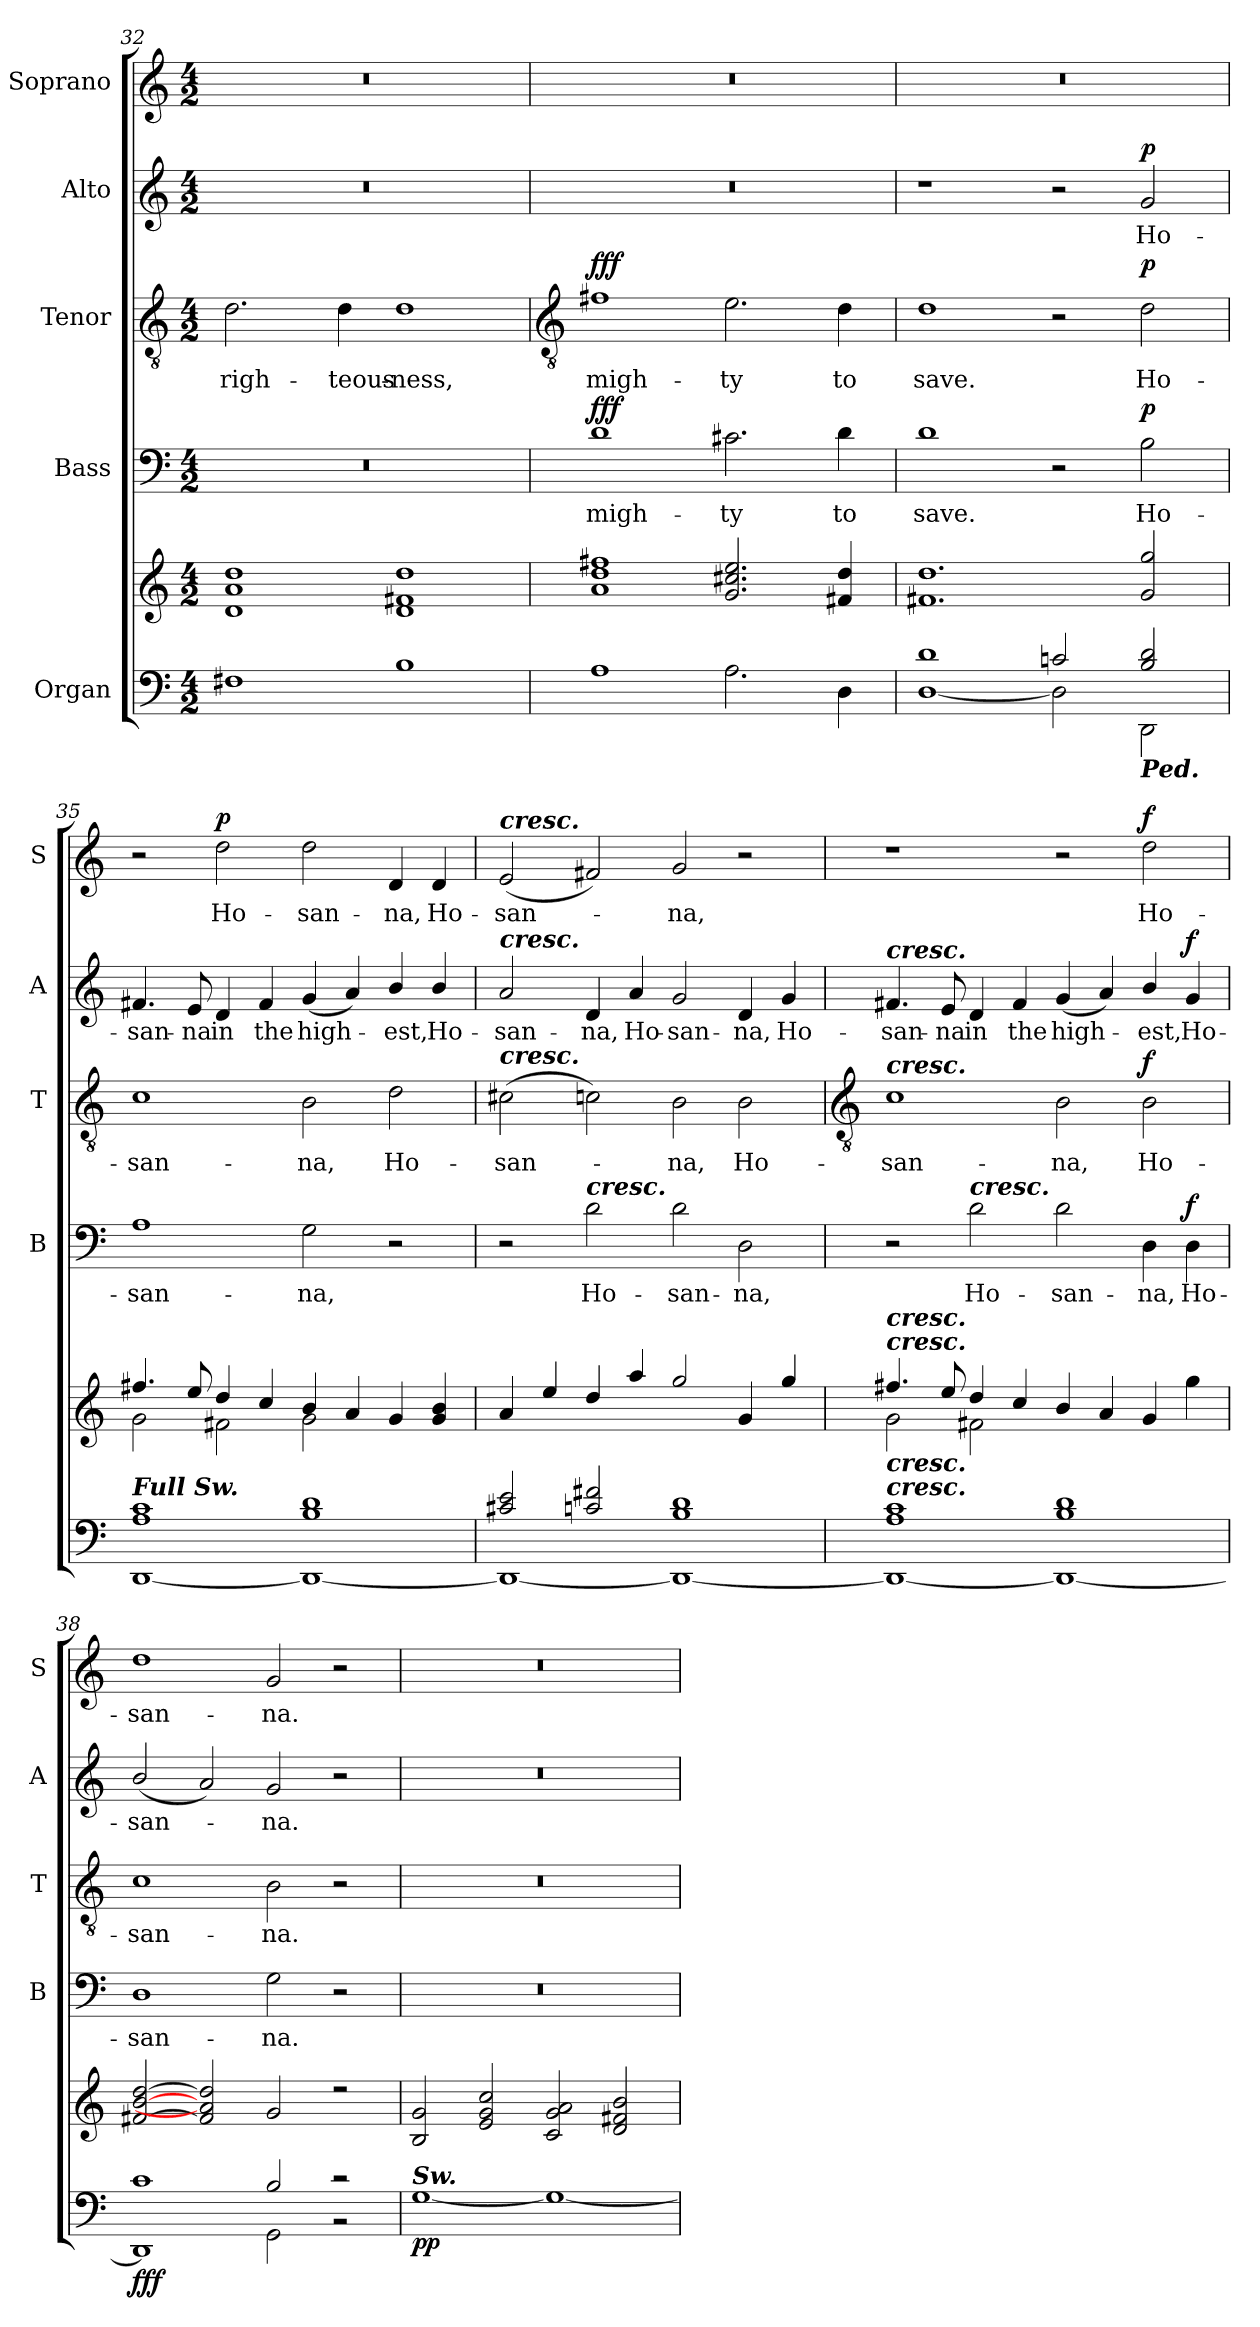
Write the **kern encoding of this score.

**kern	**kern	**dynam	**kern	**text	**dynam	**kern	**text	**dynam	**kern	**text	**dynam	**kern	**text	**dynam
*part5	*part5	*part5	*part4	*part4	*part4	*part3	*part3	*part3	*part2	*part2	*part2	*part1	*part1	*part1
*staff6	*staff5	*staff5/6	*staff4	*staff4	*staff4	*staff3	*staff3	*staff3	*staff2	*staff2	*staff2	*staff1	*staff1	*staff1
*I"Organ	*	*	*I"Bass	*	*	*I"Tenor	*	*	*I"Alto	*	*	*I"Soprano	*	*
*	*	*	*I'B	*	*	*I'T	*	*	*I'A	*	*	*I'S	*	*
*clefF4	*clefG2	*	*clefF4	*	*	*clefGv2	*	*	*clefG2	*	*	*clefG2	*	*
*k[]	*k[]	*	*k[]	*	*	*k[]	*	*	*k[]	*	*	*k[]	*	*
*C:	*C:	*	*C:	*	*	*C:	*	*	*C:	*	*	*C:	*	*
*M4/2	*M4/2	*	*M4/2	*	*	*M4/2	*	*	*M4/2	*	*	*M4/2	*	*
=32	=32	=32	=32	=32	=32	=32	=32	=32	=32	=32	=32	=32	=32	=32
*^	*	*	*	*	*	*	*	*	*	*	*	*	*	*
!	!	!	!	!	!	!	!	!LO:LY:b	!	!	!	!	!	!	!
0ryy	1F#X\	1d 1a 1dd	.	0r	.	.	2.d	righ-	.	0r	.	.	0r	.	.
!	!	!	!	!	!	!	!	!LO:LY:b	!	!	!	!	!	!	!
.	.	.	.	.	.	.	4d	-teous-	.	.	.	.	.	.	.
!	!	!	!	!	!	!	!	!LO:LY:b	!	!	!	!	!	!	!
.	1B\	1d 1f#X 1dd	.	.	.	.	1d	-ness,	.	.	.	.	.	.	.
!!LO:LB:g=z
=33	=33	=33	=33	=33	=33	=33	=33	=33	=33	=33	=33	=33	=33	=33	=33
*	*	*	*	*	*	*	*clefGv2	*	*	*	*	*	*	*	*
*	*	*^	*	*	*	*	*	*	*	*	*	*	*	*	*
!	!	!	!	!	!	!LO:LY:b	!LO:DY:b	!	!LO:LY:b	!LO:DY:b	!	!	!	!	!	!
0ryy	1A\	1a 1dd 1ff#X	0ryy	.	1d	migh-	fff	1f#X	migh-	fff	0r	.	.	0r	.	.
!	!	!	!	!	!	!LO:LY:b	!	!	!LO:LY:b	!	!	!	!	!	!	!
.	2.A\	2.g 2.cc#X 2.ee	.	.	2.c#X	-ty	.	2.e	-ty	.	.	.	.	.	.	.
!	!	!	!	!	!	!LO:LY:b	!	!	!LO:LY:b	!	!	!	!	!	!	!
.	4D\	4f#X 4dd	.	.	4d	to	.	4d	to	.	.	.	.	.	.	.
=34	=34	=34	=34	=34	=34	=34	=34	=34	=34	=34	=34	=34	=34	=34	=34	=34
!	!	!	!	!	!	!LO:LY:b	!	!	!LO:LY:b	!	!	!	!	!	!	!
1d/	[1D\	1.f#X 1.dd	0ryy	.	1d	save.	.	1d	save.	.	1r	.	.	0r	.	.
2cn/	2D\]	.	.	.	2r	.	.	2r	.	.	2r	.	.	.	.	.
!LO:TX:b:Bi:t=Ped.	!	!	!	!	!	!	!	!	!	!	!	!	!	!	!	!
!	!	!	!	!	!	!LO:LY:b	!LO:DY:b	!	!LO:LY:b	!LO:DY:b	!	!LO:LY:b	!LO:DY:b	!	!	!
2B/ 2d/	2DD\	2g 2gg	.	.	2B	Ho-	p	2d	Ho-	p	2g	Ho-	p	.	.	.
=35	=35	=35	=35	=35	=35	=35	=35	=35	=35	=35	=35	=35	=35	=35	=35	=35
!LO:TX:a:Bi:t=Full Sw.	!	!	!	!	!	!	!	!	!	!	!	!	!	!	!	!
!	!	!	!	!	!	!LO:LY:b	!	!	!LO:LY:b	!	!	!LO:LY:b	!	!	!	!
1A/ 1c/	[1DD\	4.ff#X/	2g\	.	1A	-san-	.	1c	-san-	.	4.f#X	-san-	.	2r	.	.
!	!	!	!	!	!	!	!	!	!	!	!	!LO:LY:b	!	!	!	!
.	.	8ee/	.	.	.	.	.	.	.	.	8e	-na	.	.	.	.
!	!	!	!	!	!	!	!	!	!	!	!	!LO:LY:b	!	!	!LO:LY:b	!LO:DY:b
.	.	4dd/	2f#X\	.	.	.	.	.	.	.	4d	in	.	2dd	Ho-	p
!	!	!	!	!	!	!	!	!	!	!	!	!LO:LY:b	!	!	!	!
.	.	4cc/	.	.	.	.	.	.	.	.	4f#	the	.	.	.	.
!	!	!	!	!	!	!LO:LY:b	!	!	!LO:LY:b	!	!	!LO:LY:b	!	!	!LO:LY:b	!
1B/ 1d/	1DD\_	4b/	2g\	.	2G	-na,	.	2B	-na,	.	(<4g	high-	.	2dd	-san-	.
.	.	4a	.	.	.	.	.	.	.	.	4a)	.	.	.	.	.
!	!	!	!	!	!	!	!	!	!LO:LY:b	!	!	!LO:LY:b	!	!	!LO:LY:b	!
.	.	4g	2ryy	.	2r	.	.	2d	Ho-	.	4b/	est,	.	4d	-na,	.
!	!	!	!	!	!	!	!	!	!	!	!	!LO:LY:b	!	!	!LO:LY:b	!
.	.	4g 4b	.	.	.	.	.	.	.	.	4b/	Ho-	.	4d	Ho-	.
=36	=36	=36	=36	=36	=36	=36	=36	=36	=36	=36	=36	=36	=36	=36	=36	=36
!	!	!	!	!	!	!	!	!	!	!	!	!	!	!LO:TX:a:Bi:t=cresc.	!	!
!	!	!	!	!	!	!	!	!	!	!	!LO:TX:a:Bi:t=cresc.	!	!	!	!	!
!	!	!	!	!	!	!	!	!LO:TX:a:Bi:t=cresc.	!	!	!	!	!	!	!	!
!	!	!	!	!	!	!	!	!	!LO:LY:b	!	!	!LO:LY:b	!	!	!LO:LY:b	!
2c#X/ 2e/	1DD\_	4a	0ryy	.	2r	.	.	(>2c#X	-san-	.	2a	-san-	.	(<2e	-san-	.
.	.	4ee	.	.	.	.	.	.	.	.	.	.	.	.	.	.
!	!	!	!	!	!LO:TX:a:Bi:t=cresc.	!	!	!	!	!	!	!	!	!	!	!
!	!	!	!	!	!	!LO:LY:b	!	!	!	!	!	!LO:LY:b	!	!	!	!
2cn/ 2f#X/	.	4dd	.	.	2d	Ho-	.	2cn)	.	.	4d	-na,	.	2f#X)	.	.
!	!	!	!	!	!	!	!	!	!	!	!	!LO:LY:b	!	!	!	!
.	.	4aa	.	.	.	.	.	.	.	.	4a	Ho-	.	.	.	.
!	!	!	!	!	!	!LO:LY:b	!	!	!LO:LY:b	!	!	!LO:LY:b	!	!	!LO:LY:b	!
1B/ 1d/	1DD\_	2gg	.	.	2d	-san-	.	2B	na,	.	2g	-san-	.	2g	na,	.
!	!	!	!	!	!	!LO:LY:b	!	!	!LO:LY:b	!	!	!LO:LY:b	!	!	!	!
.	.	4g	.	.	2D	-na,	.	2B	Ho-	.	4d	-na,	.	2r	.	.
!	!	!	!	!	!	!	!	!	!	!	!	!LO:LY:b	!	!	!	!
.	.	4gg	.	.	.	.	.	.	.	.	4g	Ho-	.	.	.	.
!!LO:LB:g=z
=37	=37	=37	=37	=37	=37	=37	=37	=37	=37	=37	=37	=37	=37	=37	=37	=37
*	*	*	*	*	*	*	*	*clefGv2	*	*	*	*	*	*	*	*
!	!	!	!	!	!	!	!	!	!	!	!LO:TX:a:Bi:t=cresc.	!	!	!	!	!
!	!	!	!	!	!	!	!	!LO:TX:a:Bi:t=cresc.	!	!	!	!	!	!	!	!
!	!	!LO:TX:a:Bi:t=cresc.	!	!	!	!	!	!	!	!	!	!	!	!	!	!
!	!	!LO:TX:a:Bi:t=cresc.	!	!	!	!	!	!	!	!	!	!	!	!	!	!
!LO:TX:a:Bi:t=cresc.	!	!	!	!	!	!	!	!	!	!	!	!	!	!	!	!
!LO:TX:a:Bi:t=cresc.	!	!	!	!	!	!	!	!	!	!	!	!	!	!	!	!
!	!	!	!	!	!	!	!	!	!LO:LY:b	!	!	!LO:LY:b	!	!	!	!
1A/ 1c/	1DD\_	4.ff#X/	2g\	.	2r	.	.	1c	-san-	.	4.f#X	-san-	.	1r	.	.
!	!	!	!	!	!	!	!	!	!	!	!	!LO:LY:b	!	!	!	!
.	.	8ee/	.	.	.	.	.	.	.	.	8e	-na	.	.	.	.
!	!	!	!	!	!LO:TX:a:Bi:t=cresc.	!	!	!	!	!	!	!	!	!	!	!
!	!	!	!	!	!	!LO:LY:b	!	!	!	!	!	!LO:LY:b	!	!	!	!
.	.	4dd/	2f#X\	.	2d	Ho-	.	.	.	.	4d	in	.	.	.	.
!	!	!	!	!	!	!	!	!	!	!	!	!LO:LY:b	!	!	!	!
.	.	4cc/	.	.	.	.	.	.	.	.	4f#	the	.	.	.	.
!	!	!	!	!	!	!LO:LY:b	!	!	!LO:LY:b	!	!	!LO:LY:b	!	!	!	!
1B/ 1d/	1DD\_	4b/	1ryy	.	2d	-san-	.	2B	-na,	.	(<4g	high-	.	2r	.	.
.	.	4a	.	.	.	.	.	.	.	.	4a)	.	.	.	.	.
!	!	!	!	!	!	!LO:LY:b	!	!	!LO:LY:b	!LO:DY:b	!	!LO:LY:b	!	!	!LO:LY:b	!LO:DY:b
.	.	4g	.	.	4D	-na,	.	2B	Ho-	f	4b/	est,	.	2dd	Ho-	f
!	!	!	!	!	!	!LO:LY:b	!LO:DY:b	!	!	!	!	!LO:LY:b	!LO:DY:b	!	!	!
.	.	4gg	.	.	4D	Ho-	f	.	.	.	4g	Ho-	f	.	.	.
=38	=38	=38	=38	=38	=38	=38	=38	=38	=38	=38	=38	=38	=38	=38	=38	=38
!	!	!	!	!LO:DY:b=2	!	!LO:LY:b	!	!	!LO:LY:b	!	!	!LO:LY:b	!	!	!LO:LY:b	!
!	!	!	!	!LO:DY:n=1:b=2	!	!	!	!	!	!	!	!	!	!	!	!
!	!	!	!	!LO:DY:n=2:b	!	!	!	!	!	!	!	!	!	!	!	!
1c/	1DD\]	[2f#X [2b [2dd	0ryy	f f f	1D	-san-	.	1c	-san-	.	(<2b/	-san-	.	1dd	-san-	.
.	.	2f#] 2a] 2dd]	.	.	.	.	.	.	.	.	2a)	.	.	.	.	.
!	!	!	!	!	!	!LO:LY:b	!	!	!LO:LY:b	!	!	!LO:LY:b	!	!	!LO:LY:b	!
2B/	2GG\	2g	.	.	2G	-na.	.	2B	-na.	.	2g	na.	.	2g	-na.	.
2r	2r	2r	.	.	2r	.	.	2r	.	.	2r	.	.	2r	.	.
=39	=39	=39	=39	=39	=39	=39	=39	=39	=39	=39	=39	=39	=39	=39	=39	=39
!LO:TX:a:Bi:t=Sw.	!	!	!	!	!	!	!	!	!	!	!	!	!	!	!	!
!	!	!	!	!LO:DY:b=2	!	!	!	!	!	!	!	!	!	!	!	!
!	!	!	!	!LO:DY:n=1:b	!	!	!	!	!	!	!	!	!	!	!	!
0ryy	[1G\	2B 2g	0ryy	p p	0r	.	.	0r	.	.	0r	.	.	0r	.	.
.	.	2e 2g 2cc	.	.	.	.	.	.	.	.	.	.	.	.	.	.
.	1G\_	2c 2g 2a	.	.	.	.	.	.	.	.	.	.	.	.	.	.
.	.	2d 2f#X 2b	.	.	.	.	.	.	.	.	.	.	.	.	.	.
*v	*v	*	*	*	*	*	*	*	*	*	*	*	*	*	*	*
*	*v	*v	*	*	*	*	*	*	*	*	*	*	*	*	*
=	=	=	=	=	=	=	=	=	=	=	=	=	=	=
*-	*-	*-	*-	*-	*-	*-	*-	*-	*-	*-	*-	*-	*-	*-
